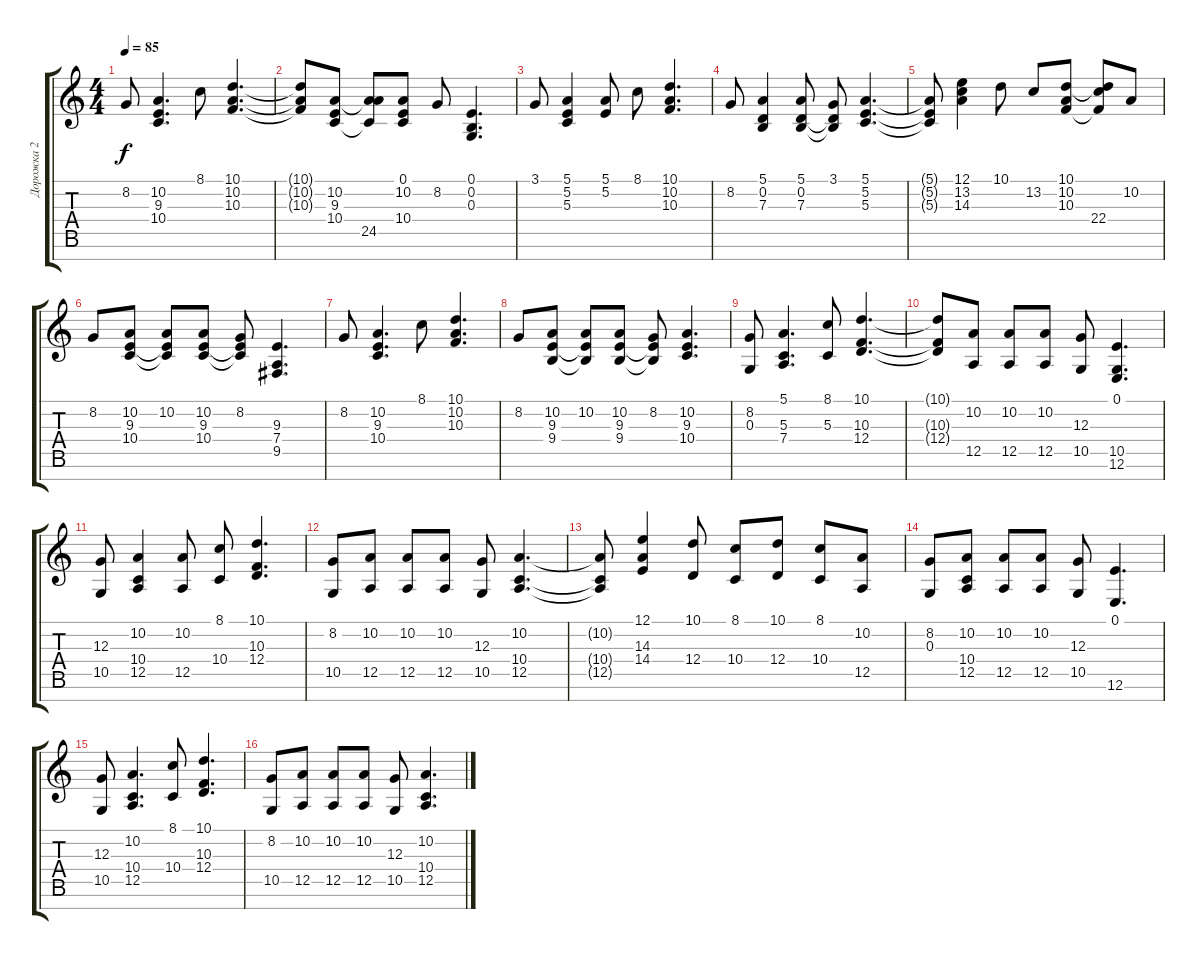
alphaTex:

\track ("Дорожка 2" "Дорожка 2") {instrument acousticgrandpiano}
\staff {score tabs}
\tuning (E4 B3 G3 D3 A2 E2 B1) {hide}
\ts (4 4)
\tempo 85
\clef g2
\ks c
8.2.8{dy f} (10.2 9.3 10.4).4{d} 8.1.8 (10.1 10.2 10.3).4{d} |
(10.1{t} 10.2{t} 10.3{t}).8 (10.2 9.3 10.4).8 (10.2{t} 10.4{t} 24.5).8 (0.1 10.2 10.4).8 8.2.8 (0.1 0.2 0.3).4{d} |
3.1.8 (5.1 5.2 5.3).4 (5.1 5.2).8 8.1.8 (10.1 10.2 10.3).4{d} |
8.2.8 (5.1 0.2 7.3).4 (5.1 0.2 7.3).8 (3.1 0.2{t} 7.3{t}).8 (5.1 5.2 5.3).4{d} |
(5.1{t} 5.2{t} 5.3{t}).8 (12.1 13.2 14.3).4 10.1.8 13.2.8 (10.1 10.2 10.3).8 (10.1{t} 10.3{t} 22.4).8 10.2.8 |
8.2.8 (10.2 9.3 10.4).8 (10.2 9.3{t} 10.4{t}).8 (10.2 9.3 10.4).8 (8.2 9.3{t} 10.4{t}).8 (9.3 7.4 9.5).4{d} |
8.2.8 (10.2 9.3 10.4).4{d} 8.1.8 (10.1 10.2 10.3).4{d} |
8.2.8 (10.2 9.3 9.4).8 (10.2 9.3{t} 9.4{t}).8 (10.2 9.3 9.4).8 (8.2 9.3{t} 9.4{t}).8 (10.2 9.3 10.4).4{d} |
(8.2 0.3).8 (5.1 5.3 7.4).4{d} (8.1 5.3).8 (10.1 10.3 12.4).4{d} |
(10.1{t} 10.3{t} 12.4{t}).8 (10.2 12.5).8 (10.2 12.5).8 (10.2 12.5).8 (12.3 10.5).8 (0.1 10.5 12.6).4{d} |
(12.3 10.5).8 (10.2 10.4 12.5).4 (10.2 12.5).8 (8.1 10.4).8 (10.1 10.3 12.4).4{d} |
(8.2 10.5).8 (10.2 12.5).8 (10.2 12.5).8 (10.2 12.5).8 (12.3 10.5).8 (10.2 10.4 12.5).4{d} |
(10.2{t} 10.4{t} 12.5{t}).8 (12.1 14.3 14.4).4 (10.1 12.4).8 (8.1 10.4).8 (10.1 12.4).8 (8.1 10.4).8 (10.2 12.5).8 |
(8.2 0.3).8 (10.2 10.4 12.5).8 (10.2 12.5).8 (10.2 12.5).8 (12.3 10.5).8 (0.1 12.6).4{d} |
(12.3 10.5).8 (10.2 10.4 12.5).4{d} (8.1 10.4).8 (10.1 10.3 12.4).4{d} |
(8.2 10.5).8 (10.2 12.5).8 (10.2 12.5).8 (10.2 12.5).8 (12.3 10.5).8 (10.2 10.4 12.5).4{d}
